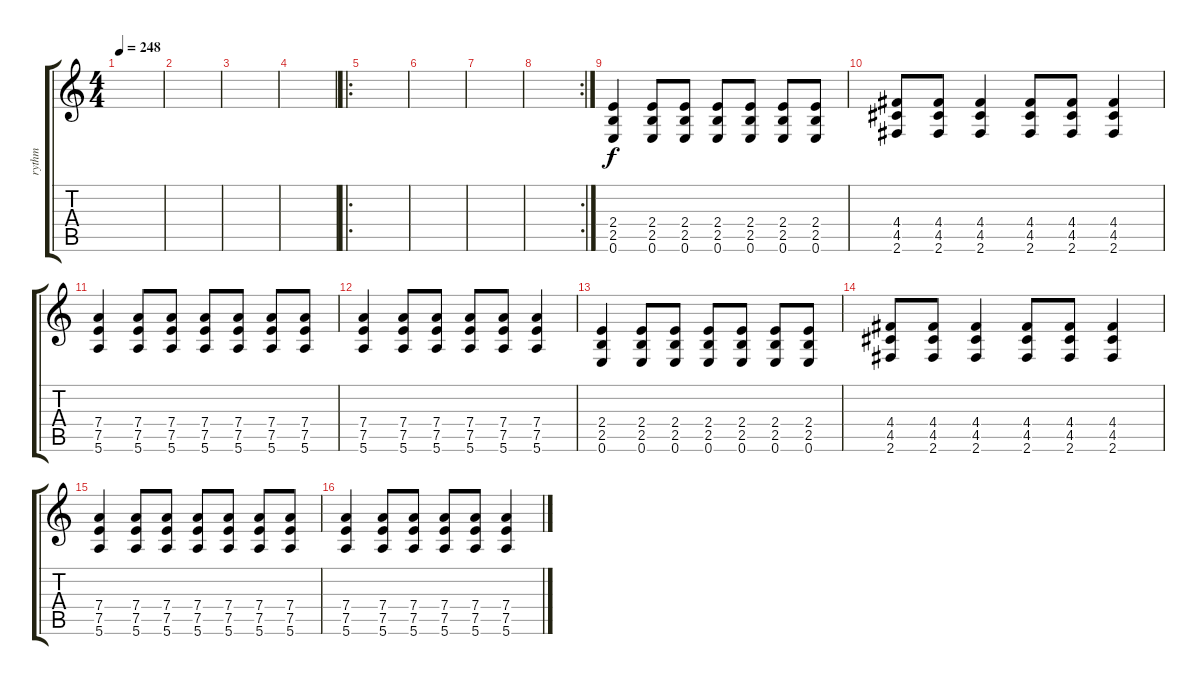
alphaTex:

\track ("rythm" "rythm") {instrument overdrivenguitar}
\staff {score tabs}
\tuning (E4 B3 G3 D3 A2 E2) {hide}
\ts (4 4)
\tempo 248
\clef g2
\ks c
|
|
|
|
\ro
|
|
|
\rc 2
|
(2.4 2.5 0.6).4 (2.4 2.5 0.6).8 (2.4 2.5 0.6).8 (2.4 2.5 0.6).8 (2.4 2.5 0.6).8 (2.4 2.5 0.6).8 (2.4 2.5 0.6).8 |
(4.4 4.5 2.6).8 (4.4 4.5 2.6).8 (4.4 4.5 2.6).4 (4.4 4.5 2.6).8 (4.4 4.5 2.6).8 (4.4 4.5 2.6).4 |
(7.4 7.5 5.6).4 (7.4 7.5 5.6).8 (7.4 7.5 5.6).8 (7.4 7.5 5.6).8 (7.4 7.5 5.6).8 (7.4 7.5 5.6).8 (7.4 7.5 5.6).8 |
(7.4 7.5 5.6).4 (7.4 7.5 5.6).8 (7.4 7.5 5.6).8 (7.4 7.5 5.6).8 (7.4 7.5 5.6).8 (7.4 7.5 5.6).4 |
(2.4 2.5 0.6).4 (2.4 2.5 0.6).8 (2.4 2.5 0.6).8 (2.4 2.5 0.6).8 (2.4 2.5 0.6).8 (2.4 2.5 0.6).8 (2.4 2.5 0.6).8 |
(4.4 4.5 2.6).8 (4.4 4.5 2.6).8 (4.4 4.5 2.6).4 (4.4 4.5 2.6).8 (4.4 4.5 2.6).8 (4.4 4.5 2.6).4 |
(7.4 7.5 5.6).4 (7.4 7.5 5.6).8 (7.4 7.5 5.6).8 (7.4 7.5 5.6).8 (7.4 7.5 5.6).8 (7.4 7.5 5.6).8 (7.4 7.5 5.6).8 |
(7.4 7.5 5.6).4 (7.4 7.5 5.6).8 (7.4 7.5 5.6).8 (7.4 7.5 5.6).8 (7.4 7.5 5.6).8 (7.4 7.5 5.6).4
